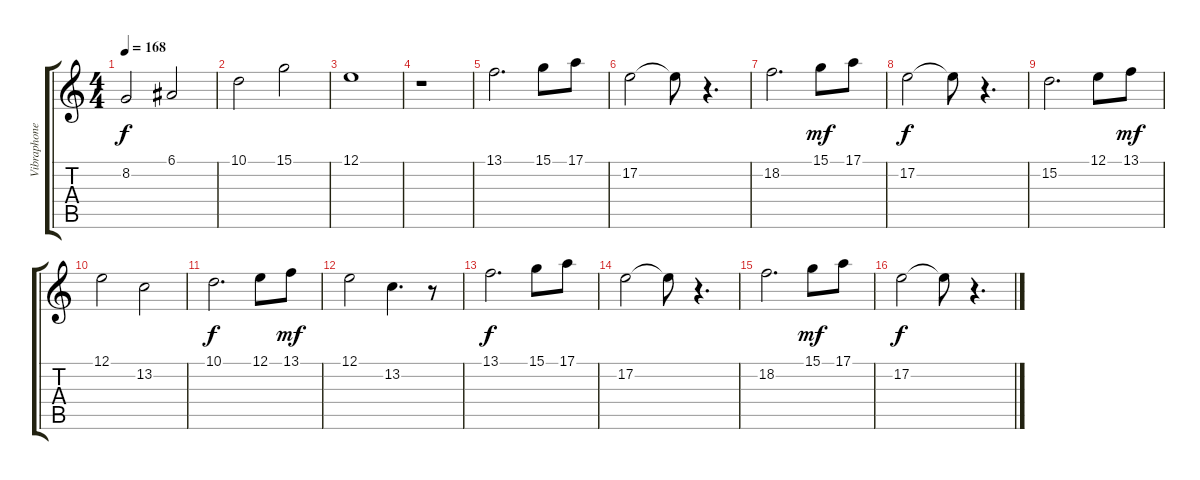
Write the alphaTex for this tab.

\track ("Vibraphone" "Vibraphone") {instrument vibraphone}
\staff {score tabs}
\tuning (E4 B3 G3 D3 A2 E2) {hide}
\ts (4 4)
\tempo 168
\clef g2
\ks c
8.2.2{dy f} 6.1.2 |
10.1.2 15.1.2 |
12.1.1 |
r.1 |
13.1.2{d} 15.1.8 17.1.8 |
17.2.2 17.2{t}.8 r.4{d} |
18.2.2{d} 15.1.8{dy mf} 17.1.8 |
17.2.2{dy f} 17.2{t}.8 r.4{d} |
15.2.2{d} 12.1.8 13.1.8{dy mf} |
12.1.2 13.2.2 |
10.1.2{d dy f} 12.1.8 13.1.8{dy mf} |
12.1.2 13.2.4{d} r.8 |
13.1.2{d dy f} 15.1.8 17.1.8 |
17.2.2 17.2{t}.8 r.4{d} |
18.2.2{d} 15.1.8{dy mf} 17.1.8 |
17.2.2{dy f} 17.2{t}.8 r.4{d}
